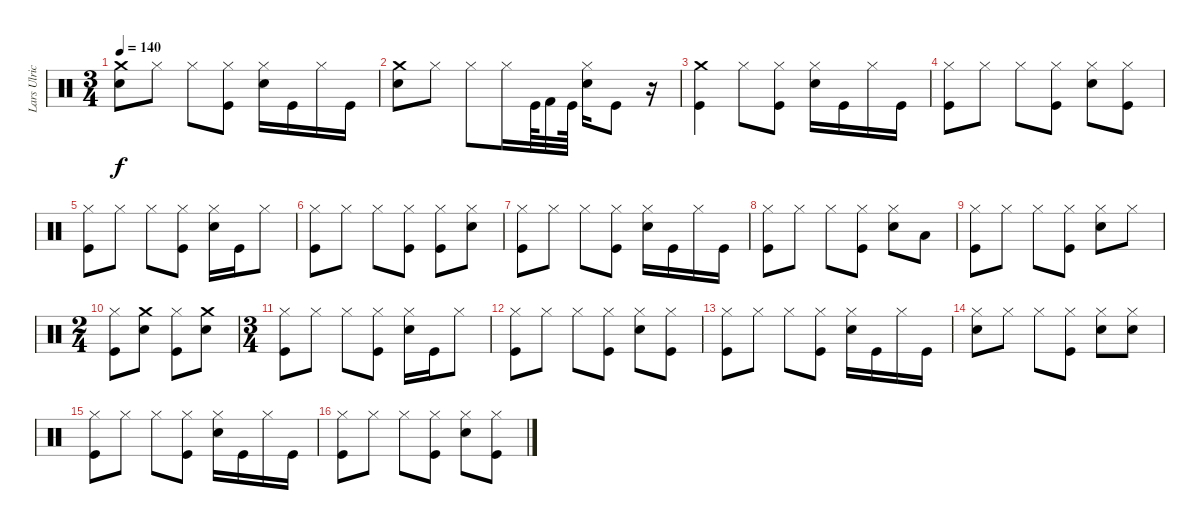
\track ("Lars Ulrich" "Lars Ulric") {instrument percussion}
\staff {score}
\articulation defaults
\ts (3 4)
\tempo 140
\clef neutral
\ks c
("Snare (hit) 2" "Crash medium (hit)").8{dy f} "Hi-Hat (closed)".8 "Hi-Hat (closed)".8 ("Kick (hit)" "Hi-Hat (closed)").8 ("Snare (hit) 2" "Hi-Hat (closed)").16 "Kick (hit)".16 "Hi-Hat (closed)".16 "Kick (hit)".16 |
("Crash medium (hit)" "Snare (hit) 2").8 "Hi-Hat (closed)".8 "Hi-Hat (closed)".8 "Hi-Hat (closed)".16 "Kick (hit)".64 "Kick (hit) 2".32 "Kick (hit)".64 ("Snare (hit) 2" "Hi-Hat (closed)").16 "Kick (hit)".8 r.16 |
("Kick (hit)" "Crash medium (hit)").4 "Hi-Hat (closed)".8 ("Kick (hit)" "Hi-Hat (closed)").8 ("Hi-Hat (closed)" "Snare (hit) 2").16 "Kick (hit)".16 "Hi-Hat (closed)".16 "Kick (hit)".16 |
("Kick (hit)" "Hi-Hat (closed)").8 "Hi-Hat (closed)".8 "Hi-Hat (closed)".8 ("Hi-Hat (closed)" "Kick (hit)").8 ("Snare (hit) 2" "Hi-Hat (closed)").8 ("Hi-Hat (closed)" "Kick (hit)").8 |
("Hi-Hat (closed)" "Kick (hit)").8 "Hi-Hat (closed)".8 "Hi-Hat (closed)".8 ("Hi-Hat (closed)" "Kick (hit)").8 ("Snare (hit) 2" "Hi-Hat (closed)").16 "Kick (hit)".16 "Hi-Hat (closed)".8 |
("Hi-Hat (closed)" "Kick (hit)").8 "Hi-Hat (closed)".8 "Hi-Hat (closed)".8 ("Kick (hit)" "Hi-Hat (closed)").8 ("Hi-Hat (closed)" "Kick (hit)").8 ("Snare (hit) 2" "Hi-Hat (closed)").8 |
("Kick (hit)" "Hi-Hat (closed)").8 "Hi-Hat (closed)".8 "Hi-Hat (closed)".8 ("Kick (hit)" "Hi-Hat (closed)").8 ("Snare (hit) 2" "Hi-Hat (closed)").16 "Kick (hit)".16 "Hi-Hat (closed)".16 "Kick (hit)".16 |
("Hi-Hat (closed)" "Kick (hit)").8 "Hi-Hat (closed)".8 "Hi-Hat (closed)".8 ("Hi-Hat (closed)" "Kick (hit)").8 ("Snare (hit) 2" "Hi-Hat (closed)").8 "Low Tom (hit)".8 |
("Hi-Hat (closed)" "Kick (hit)").8 "Hi-Hat (closed)".8 "Hi-Hat (closed)".8 ("Kick (hit)" "Hi-Hat (closed)").8 ("Snare (hit) 2" "Hi-Hat (closed)").8 "Hi-Hat (closed)".8 |
\ts (2 4)
("Hi-Hat (closed)" "Kick (hit)").8 ("Snare (hit) 2" "Crash medium (hit)").8 ("Hi-Hat (closed)" "Kick (hit)").8 ("Crash medium (hit)" "Snare (hit) 2").8 |
\ts (3 4)
("Hi-Hat (closed)" "Kick (hit)").8 "Hi-Hat (closed)".8 "Hi-Hat (closed)".8 ("Hi-Hat (closed)" "Kick (hit)").8 ("Snare (hit) 2" "Hi-Hat (closed)").16 "Kick (hit)".16 "Hi-Hat (closed)".8 |
("Hi-Hat (closed)" "Kick (hit)").8 "Hi-Hat (closed)".8 "Hi-Hat (closed)".8 ("Kick (hit)" "Hi-Hat (closed)").8 ("Hi-Hat (closed)" "Snare (hit) 2").8 ("Kick (hit)" "Hi-Hat (closed)").8 |
("Hi-Hat (closed)" "Kick (hit)").8 "Hi-Hat (closed)".8 "Hi-Hat (closed)".8 ("Hi-Hat (closed)" "Kick (hit)").8 ("Snare (hit) 2" "Hi-Hat (closed)").16 "Kick (hit)".16 "Hi-Hat (closed)".16 "Kick (hit)".16 |
("Hi-Hat (closed)" "Snare (hit) 2").8 "Hi-Hat (closed)".8 "Hi-Hat (closed)".8 ("Kick (hit)" "Hi-Hat (closed)").8 ("Hi-Hat (closed)" "Snare (hit) 2").8 ("Snare (hit) 2" "Hi-Hat (closed)").8 |
("Hi-Hat (closed)" "Kick (hit)").8 "Hi-Hat (closed)".8 "Hi-Hat (closed)".8 ("Kick (hit)" "Hi-Hat (closed)").8 ("Hi-Hat (closed)" "Snare (hit) 2").16 "Kick (hit)".16 "Hi-Hat (closed)".16 "Kick (hit)".16 |
("Hi-Hat (closed)" "Kick (hit)").8 "Hi-Hat (closed)".8 "Hi-Hat (closed)".8 ("Hi-Hat (closed)" "Kick (hit)").8 ("Snare (hit) 2" "Hi-Hat (closed)").8 ("Hi-Hat (closed)" "Kick (hit)").8
